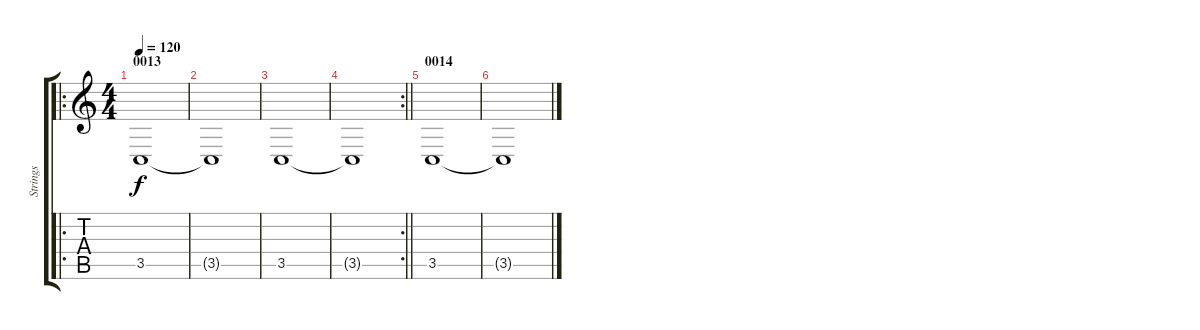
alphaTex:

\track ("Strings" "Strings") {instrument stringensemble2}
\staff {score tabs}
\tuning (E4 B3 G3 D3 A2 E2) {hide}
\ro
\ts (4 4)
\section ("" "0013")
\tempo 120
\clef g2
\ks c
3.5.1{dy f} |
3.5{t}.1 |
3.5.1 |
\rc 2
\barLineRight lightlight
3.5{t}.1 |
\section ("" "0014")
3.5.1 |
3.5{t}.1
